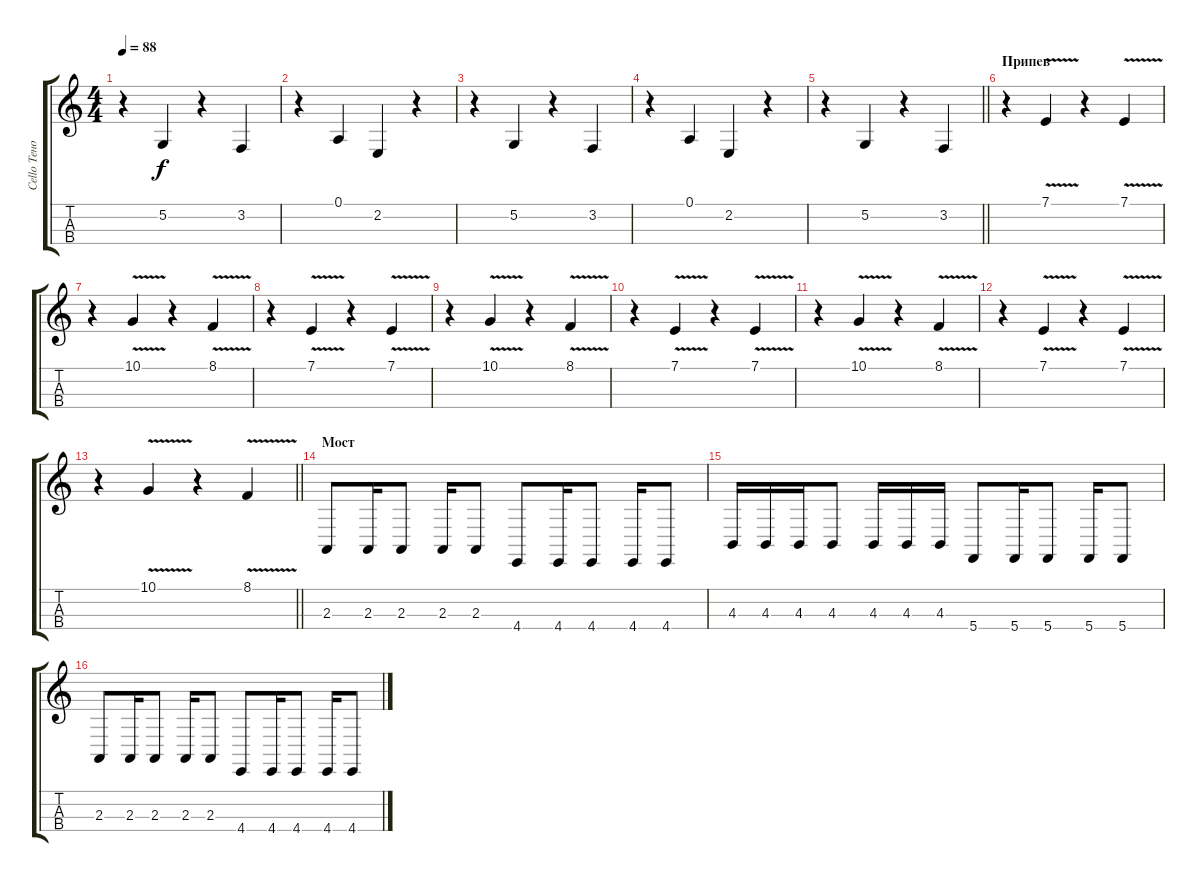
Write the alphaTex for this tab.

\track ("Cello Тенор" "Cello Тено") {instrument cello}
\staff {score tabs}
\tuning (A3 D3 G2 C2) {hide}
\ts (4 4)
\tempo 88
\clef g2
\ks c
r.4{dy f} 5.2.4 r.4 3.2.4 |
r.4 0.1.4 2.2.4 r.4 |
r.4 5.2.4 r.4 3.2.4 |
r.4 0.1.4 2.2.4 r.4 |
\barLineRight lightlight
r.4 5.2.4 r.4 3.2.4 |
\section ("" "Припев")
r.4 7.1{v}.4 r.4 7.1{v}.4 |
r.4 10.1{v}.4 r.4 8.1{v}.4 |
r.4 7.1{v}.4 r.4 7.1{v}.4 |
r.4 10.1{v}.4 r.4 8.1{v}.4 |
r.4 7.1{v}.4 r.4 7.1{v}.4 |
r.4 10.1{v}.4 r.4 8.1{v}.4 |
r.4 7.1{v}.4 r.4 7.1{v}.4 |
\barLineRight lightlight
r.4 10.1{v}.4 r.4 8.1{v}.4 |
\section ("" "Мост")
2.3.8 2.3.16 2.3.8 2.3.16 2.3.8 4.4.8 4.4.16 4.4.8 4.4.16 4.4.8 |
4.3.16 4.3.16 4.3.16 4.3.8 4.3.16 4.3.16 4.3.16 5.4.8 5.4.16 5.4.8 5.4.16 5.4.8 |
2.3.8 2.3.16 2.3.8 2.3.16 2.3.8 4.4.8 4.4.16 4.4.8 4.4.16 4.4.8
